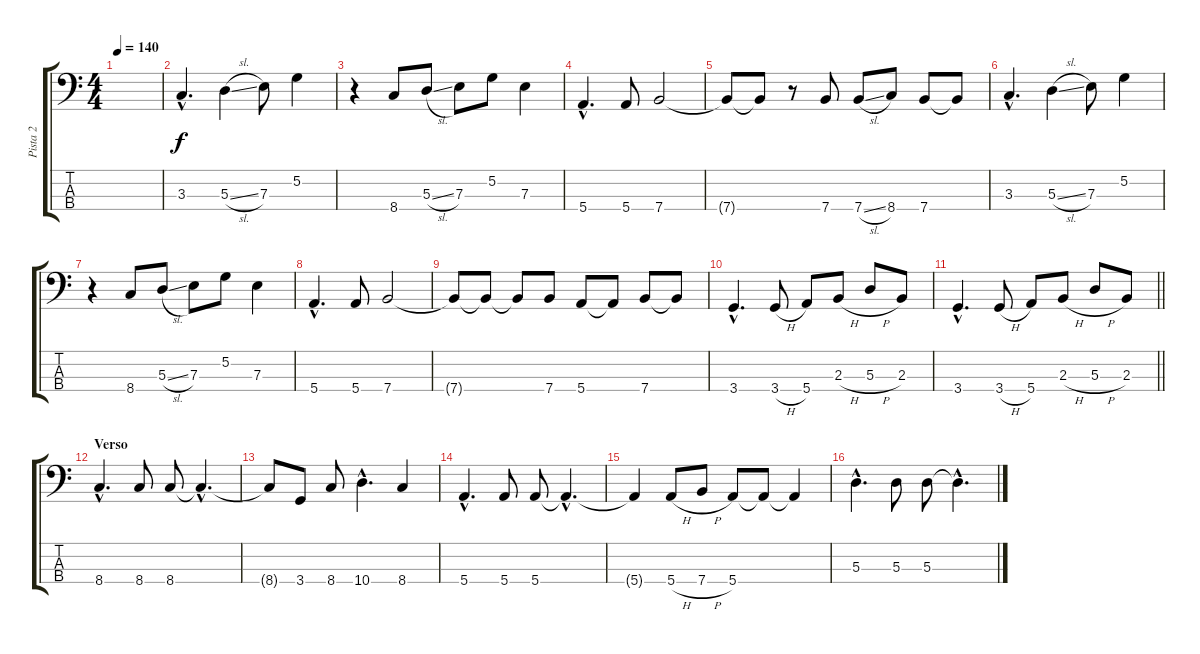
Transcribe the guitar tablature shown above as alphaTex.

\track ("Pista 2" "Pista 2") {instrument electricbasspick}
\staff {score tabs}
\tuning (G2 D2 A1 E1) {hide}
\ts (4 4)
\tempo 140
\clef f4
\ks c
|
3.3{hac}.4{d} 5.3{sl}.4 7.3.8 5.2.4 |
r.4 8.4.8 5.3{sl}.8 7.3.8 5.2.8 7.3.4 |
5.4{hac}.4{d} 5.4.8 7.4.2 |
7.4{t}.8 7.4{t}.8 r.8 7.4.8 7.4{sl}.8 8.4.8 7.4.8 7.4{t}.8 |
3.3{hac}.4{d} 5.3{sl}.4 7.3.8 5.2.4 |
r.4 8.4.8 5.3{sl}.8 7.3.8 5.2.8 7.3.4 |
5.4{hac}.4{d} 5.4.8 7.4.2 |
7.4{t}.8 7.4{t}.8 7.4{t}.8 7.4.8 5.4.8 5.4{t}.8 7.4.8 7.4{t}.8 |
3.4{hac}.4{d} 3.4{h}.8 5.4.8 2.3{h}.8 5.3{h}.8 2.3.8 |
\barLineRight lightlight
3.4{hac}.4{d} 3.4{h}.8 5.4.8 2.3{h}.8 5.3{h}.8 2.3.8 |
\section ("" "Verso")
8.4{hac}.4{d} 8.4.8 8.4.8 8.4{hac t}.4{d} |
8.4{t}.8 3.4.8 8.4.8 10.4{hac}.4{d} 8.4.4 |
5.4{hac}.4{d} 5.4.8 5.4.8 5.4{hac t}.4{d} |
5.4{t}.4 5.4{h}.8 7.4{h}.8 5.4.8 5.4{t}.8 5.4{t}.4 |
5.3{hac}.4{d} 5.3.8 5.3.8 5.3{hac t}.4{d}
